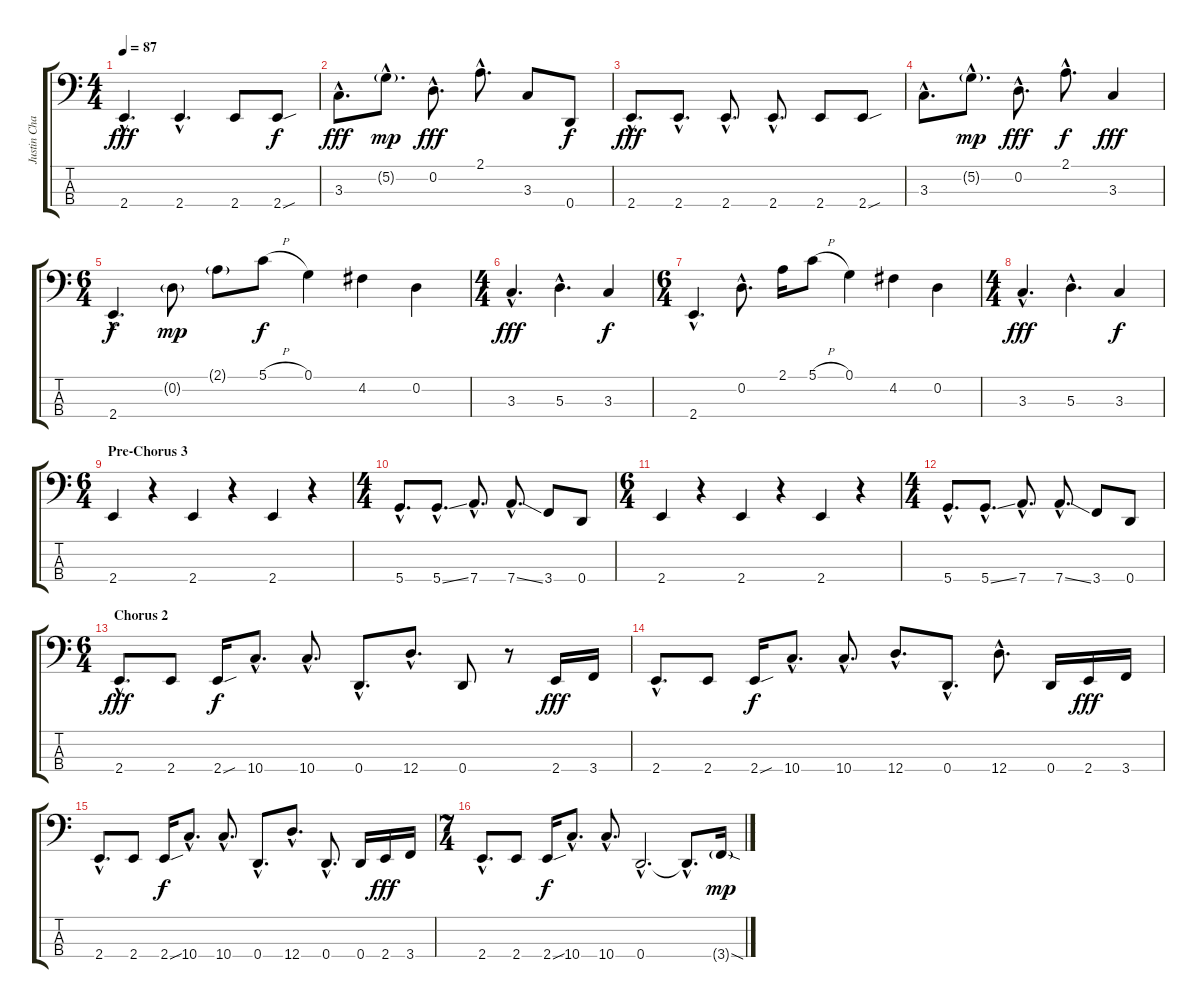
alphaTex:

\track ("Justin Chancellor" "Justin Cha") {instrument electricbassfinger}
\staff {score tabs}
\tuning (G2 D2 A1 D1) {hide}
\ts (4 4)
\tempo 87
\clef f4
\ks c
2.4{hac}.4{d dy fff} 2.4{hac}.4{d} 2.4.8 2.4{sou}.8{dy f} |
3.3{hac}.8{d dy fff} 5.2{g hac}.8{d dy mp} 0.2{hac}.8{d dy fff} 2.1{hac}.8{d} 3.3.8 0.4.8{dy f} |
2.4{hac}.8{d dy fff} 2.4{hac}.8{d} 2.4{hac}.8{d} 2.4{hac}.8{d} 2.4.8 2.4{sou}.8 |
3.3{hac}.8{d} 5.2{g hac}.8{d dy mp} 0.2{hac}.8{d dy fff} 2.1{hac}.8{d dy f} 3.3.4{dy fff} |
\ts (6 4)
2.4{hac}.4{d dy f} 0.2{g}.8{dy mp} 2.1{g}.8 5.1{h}.8{dy f} 0.1.4 4.2.4 0.2.4 |
\ts (4 4)
3.3{hac}.4{d dy fff} 5.3{hac}.4{d} 3.3.4{dy f} |
\ts (6 4)
2.4{hac}.4{d} 0.2{hac}.8{d} 2.1.16 5.1{h}.8 0.1.4 4.2.4 0.2.4 |
\ts (4 4)
3.3{hac}.4{d dy fff} 5.3{hac}.4{d} 3.3.4{dy f} |
\ts (6 4)
\section ("" "Pre-Chorus 3")
2.4.4 r.4 2.4.4 r.4 2.4.4 r.4 |
\ts (4 4)
5.4{hac}.8{d} 5.4{ss hac}.8{d} 7.4{hac}.8{d} 7.4{ss hac}.8{d} 3.4.8 0.4.8 |
\ts (6 4)
2.4.4 r.4 2.4.4 r.4 2.4.4 r.4 |
\ts (4 4)
5.4{hac}.8{d} 5.4{ss hac}.8{d} 7.4{hac}.8{d} 7.4{ss hac}.8{d} 3.4.8 0.4.8 |
\ts (6 4)
\section ("" "Chorus 2")
2.4{hac}.8{d dy fff} 2.4.8 2.4{sou}.16{dy f} 10.4{hac}.8{d} 10.4{hac}.8{d} 0.4{hac}.8{d} 12.4{hac}.8{d} 0.4.8 r.8 2.4.16{dy fff} 3.4.16 |
2.4{hac}.8{d} 2.4.8 2.4{sou}.16{dy f} 10.4{hac}.8{d} 10.4{hac}.8{d} 12.4{hac}.8{d} 0.4{hac}.8{d} 12.4{hac}.8{d} 0.4.16 2.4.16{dy fff} 3.4.16 |
2.4{hac}.8{d} 2.4.8 2.4{sou}.16{dy f} 10.4{hac}.8{d} 10.4{hac}.8{d} 0.4{hac}.8{d} 12.4{hac}.8{d} 0.4{hac}.8{d} 0.4.16 2.4.16{dy fff} 3.4.16 |
\ts (7 4)
2.4{hac}.8{d} 2.4.8 2.4{sou}.16{dy f} 10.4{hac}.8{d} 10.4{hac}.8{d} 0.4{hac}.2{d} 0.4{hac t}.8{d} 3.4{sod g}.16{dy mp instrument electricbasspick}
